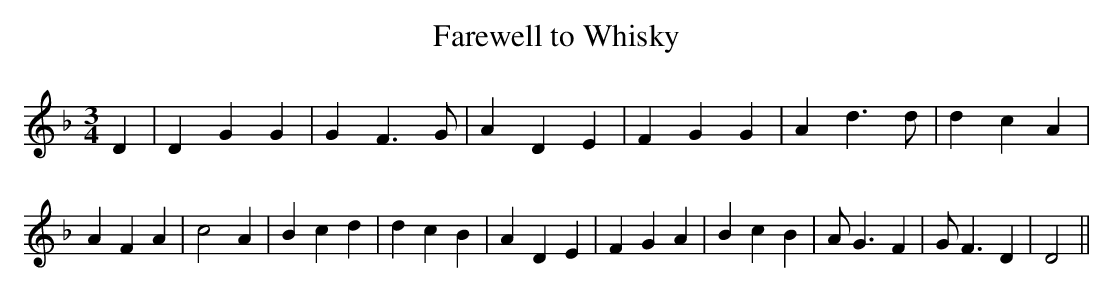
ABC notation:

X:1
T:Farewell to Whisky
M:3/4
L:1/4
K:F
 D| D G G| G F3/2 G/2| A D E| F G G| A d3/2 d/2| d c A| A F A| c2 A|\
 B c d| d c B| A D E| F G A| B c B| A/2 G3/2 F| G/2 F3/2 D| D2||
